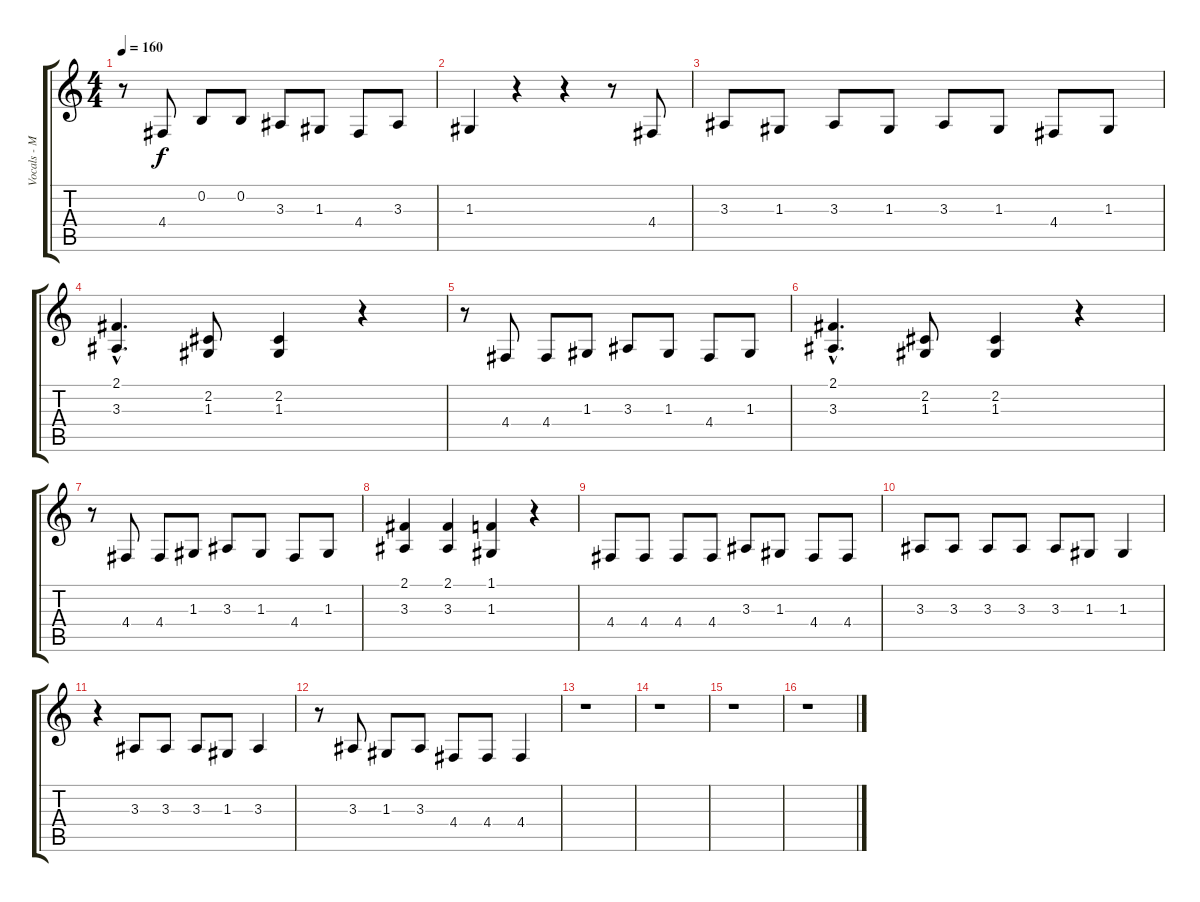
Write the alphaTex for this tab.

\track ("Vocals - Mark" "Vocals - M") {instrument altosax}
\staff {score tabs}
\tuning (E4 B3 G3 D3 A2 E2) {hide}
\ts (4 4)
\tempo 160
\clef g2
\ks c
r.8{dy f} 4.4.8 0.2.8 0.2.8 3.3.8 1.3.8 4.4.8 3.3.8 |
1.3.4 r.4 r.4 r.8 4.4.8 |
3.3.8 1.3.8 3.3.8 1.3.8 3.3.8 1.3.8 4.4.8 1.3.8 |
(2.1{hac} 3.3{hac}).4{d} (2.2 1.3).8 (2.2 1.3).4 r.4 |
r.8 4.4.8 4.4.8 1.3.8 3.3.8 1.3.8 4.4.8 1.3.8 |
(2.1{hac} 3.3{hac}).4{d} (2.2 1.3).8 (2.2 1.3).4 r.4 |
r.8 4.4.8 4.4.8 1.3.8 3.3.8 1.3.8 4.4.8 1.3.8 |
(2.1 3.3).4 (2.1 3.3).4 (1.1 1.3).4 r.4 |
4.4.8 4.4.8 4.4.8 4.4.8 3.3.8 1.3.8 4.4.8 4.4.8 |
3.3.8 3.3.8 3.3.8 3.3.8 3.3.8 1.3.8 1.3.4 |
r.4 3.3.8 3.3.8 3.3.8 1.3.8 3.3.4 |
r.8 3.3.8 1.3.8 3.3.8 4.4.8 4.4.8 4.4.4 |
r.1 |
r.1 |
r.1 |
r.1
